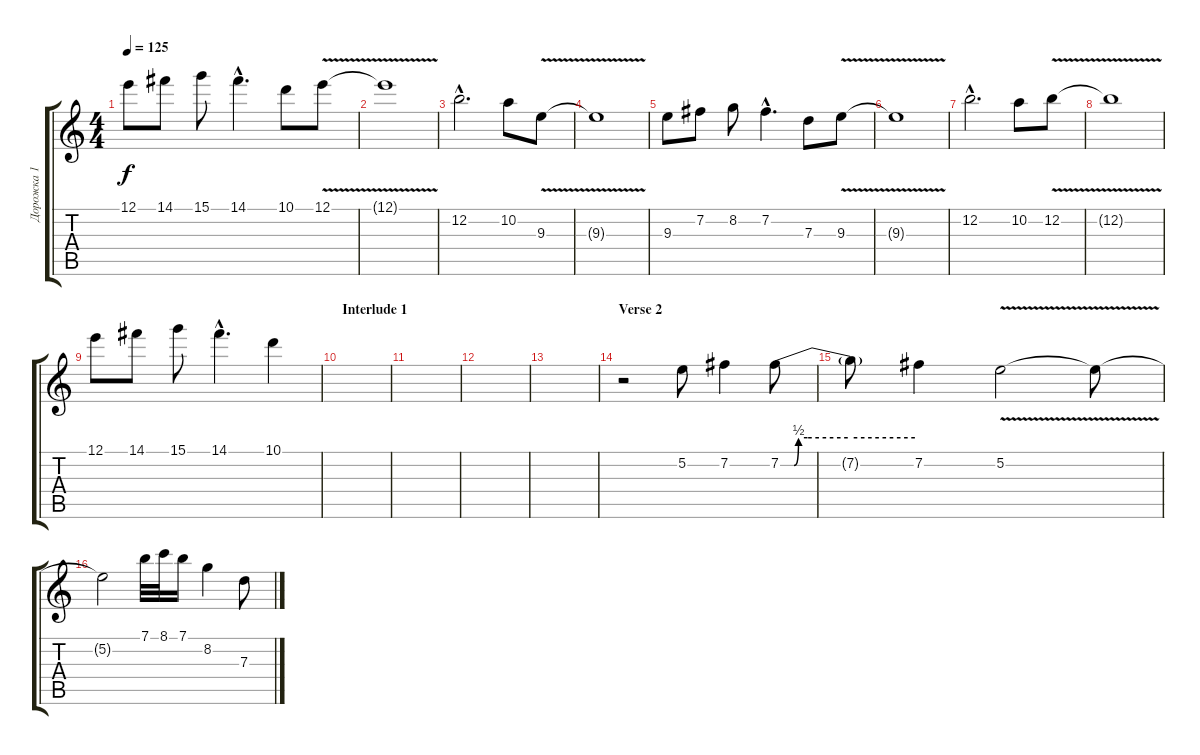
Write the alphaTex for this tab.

\track ("Дорожка 1" "Дорожка 1") {instrument distortionguitar}
\staff {score tabs}
\tuning (E4 B3 G3 D3 A2 E2) {hide}
\ts (4 4)
\tempo 125
\clef g2
\ks c
12.1.8{dy f} 14.1.8 15.1.8 14.1{hac}.4{d} 10.1.8 12.1{v}.8 |
12.1{t}.1 |
12.2{hac}.2{d} 10.2.8 9.3{v}.8 |
9.3{t}.1 |
9.3.8 7.2.8 8.2.8 7.2{hac}.4{d} 7.3.8 9.3{v}.8 |
9.3{t}.1 |
12.2{hac}.2{d} 10.2.8 12.2{v}.8 |
12.2{t}.1 |
12.1.8 14.1.8 15.1.8 14.1{hac}.4{d} 10.1.4 |
\section ("" "Interlude 1")
|
|
|
|
\section ("" "Verse 2")
r.2 5.2.8 7.2.4 7.2{be (custom 0 0 6 0 8 2 12 2 30 2 60 2)}.8 |
7.2{t}.8 7.2.4 5.2{v}.2 5.2{t}.8 |
5.2{t}.2 7.1.32 8.1.32 7.1.16 8.2.4 7.3.8
